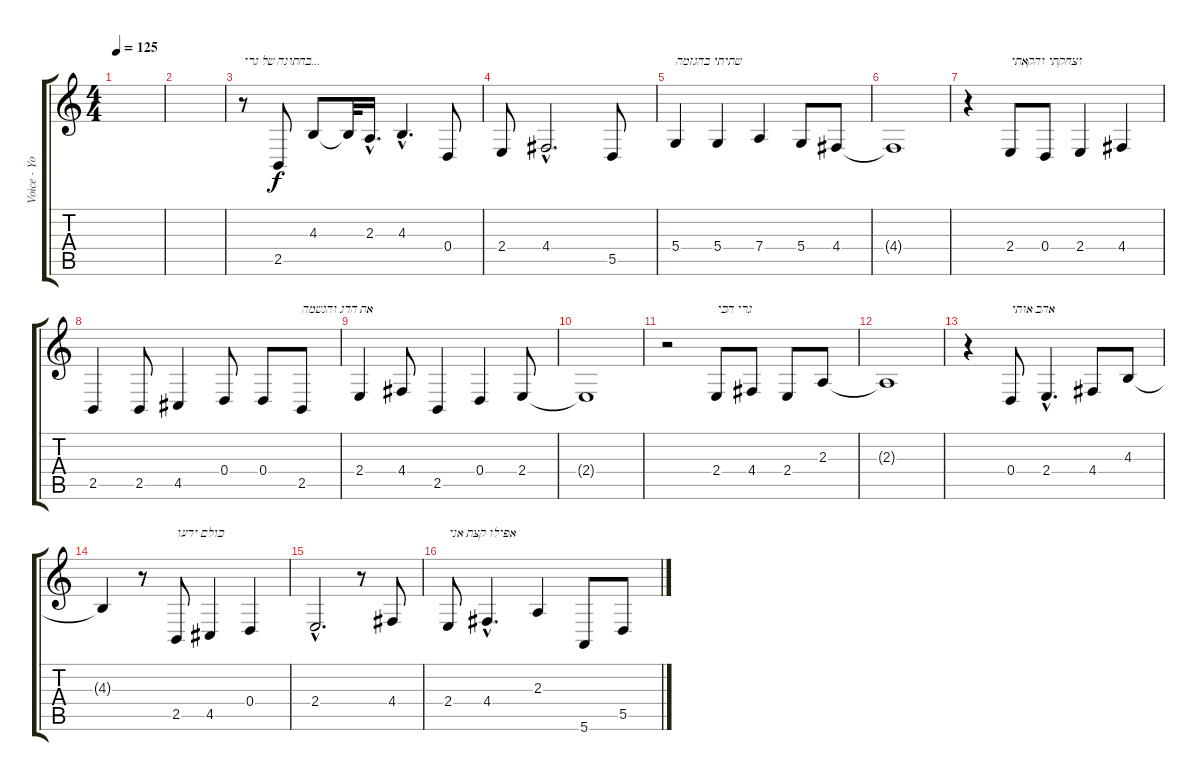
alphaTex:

\track ("Voice - Yoni (:" "Voice - Yo") {instrument altosax}
\staff {score tabs}
\tuning (E4 B3 G3 D3 A2 E2) {hide}
\ts (4 4)
\tempo 125
\clef g2
\ks c
|
|
r.8{txt "בחתונה של גרי..."} 2.5.8 4.3.8 4.3{t}.32 2.3{hac}.16{d} 4.3{hac}.4{d} 0.4.8 |
2.4.8 4.4{hac}.2{d} 5.5.8 |
5.4.4{txt "שתיתי בהגזמה"} 5.4.4 7.4.4 5.4.8 4.4.8 |
4.4{t}.1 |
r.4 2.4.8{txt "וצחקתי והקאתי"} 0.4.8 2.4.4 4.4.4 |
2.5.4 2.5.8 4.5.4 0.4.8 0.4.8 2.5.8{txt "את הדג והנשמה"} |
2.4.4 4.4.8 2.5.4 0.4.4 2.4.8 |
2.4{t}.1 |
r.2 2.4.8{txt "גרי הכי"} 4.4.8 2.4.8 2.3.8 |
2.3{t}.1 |
r.4 0.4.8{txt "אהב אותי"} 2.4{hac}.4{d} 4.4.8 4.3.8 |
4.3{t}.4 r.8 2.5.8{txt "כולם ידעו"} 4.5.4 0.4.4 |
2.4{hac}.2{d} r.8 4.4.8 |
2.4.8{txt "אפילו קצת אני"} 4.4{hac}.4{d} 2.3.4 5.6.8 5.5.8
